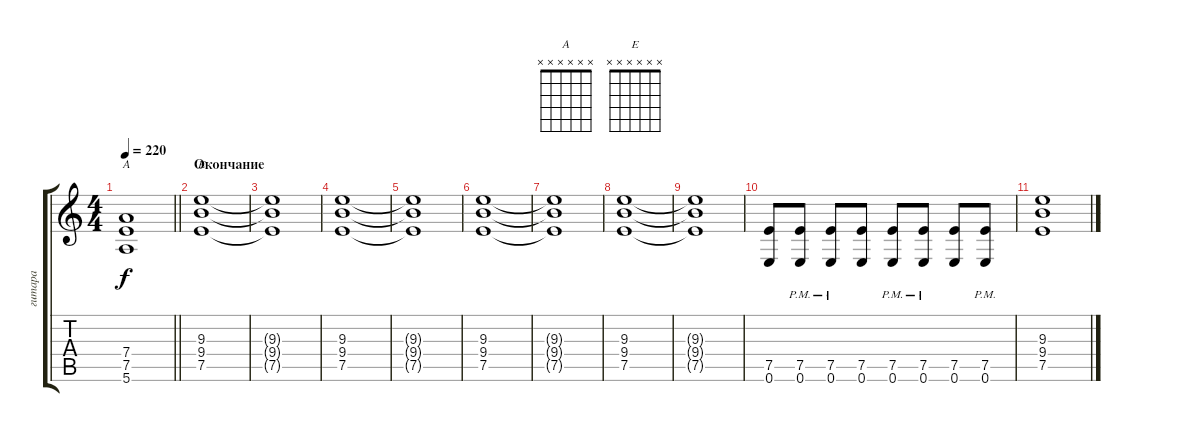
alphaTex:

\track ("гитара" "гитара") {instrument distortionguitar}
\staff {score tabs}
\tuning (E4 B3 G3 D3 A2 E2) {hide}
\chord ("A" x x x x x x)
\chord ("E" x x x x x x)
\ts (4 4)
\tempo 220
\clef g2
\barLineRight lightlight
\ks c
(7.4 7.5 5.6).1{ch "A" dy f} |
\section ("" "Окончание")
(9.3 9.4 7.5).1{ch "E"} |
(9.3{t} 9.4{t} 7.5{t}).1 |
(9.3 9.4 7.5).1 |
(9.3{t} 9.4{t} 7.5{t}).1 |
(9.3 9.4 7.5).1 |
(9.3{t} 9.4{t} 7.5{t}).1 |
(9.3 9.4 7.5).1 |
(9.3{t} 9.4{t} 7.5{t}).1 |
(7.5 0.6).8 (7.5{pm} 0.6{pm}).8 (7.5{pm} 0.6{pm}).8 (7.5 0.6).8 (7.5{pm} 0.6{pm}).8 (7.5{pm} 0.6{pm}).8 (7.5 0.6).8 (7.5{pm} 0.6{pm}).8 |
(9.3 9.4 7.5).1
